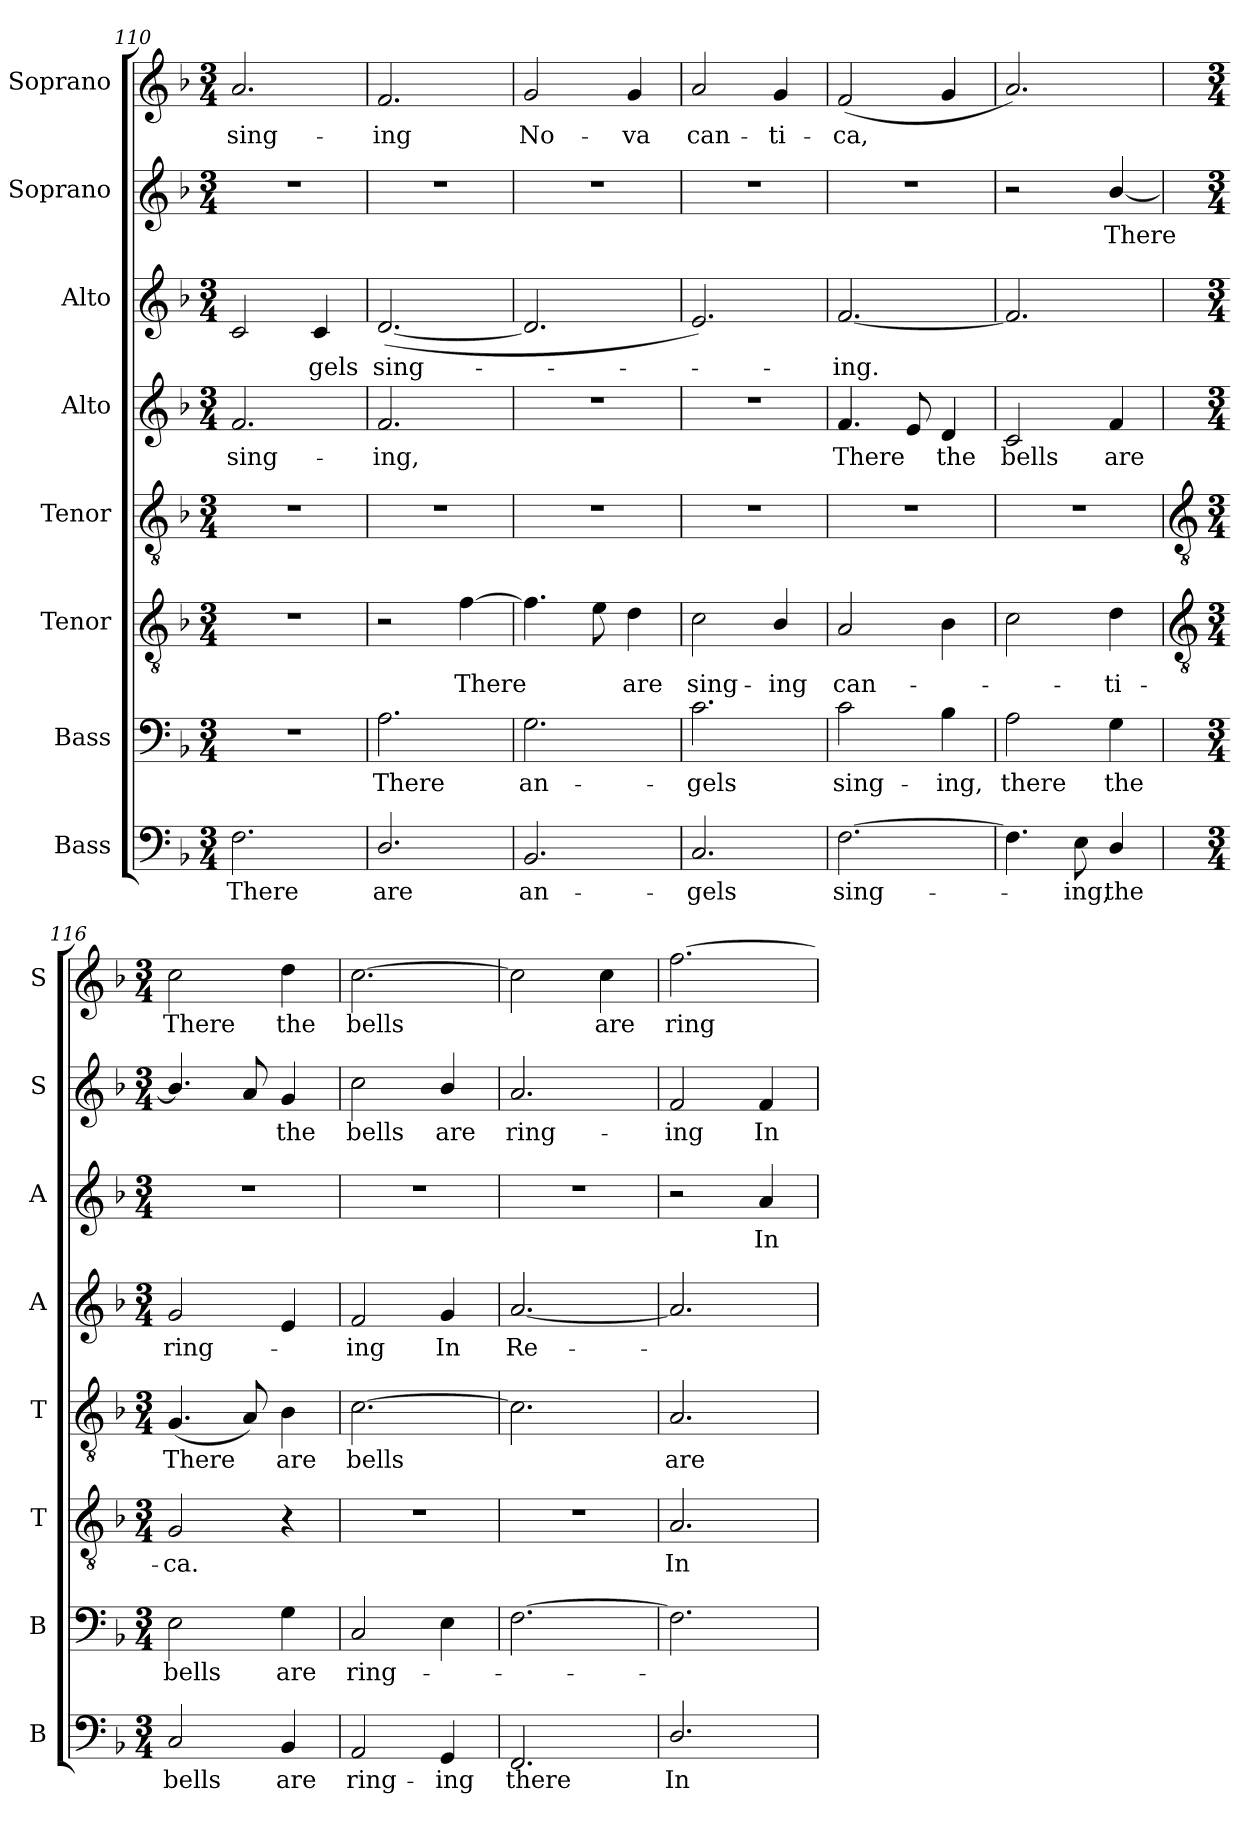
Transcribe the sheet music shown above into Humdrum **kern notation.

**kern	**text	**kern	**text	**kern	**text	**kern	**text	**kern	**text	**kern	**text	**kern	**text	**kern	**text
*part8	*part8	*part7	*part7	*part6	*part6	*part5	*part5	*part4	*part4	*part3	*part3	*part2	*part2	*part1	*part1
*staff8	*staff8	*staff7	*staff7	*staff6	*staff6	*staff5	*staff5	*staff4	*staff4	*staff3	*staff3	*staff2	*staff2	*staff1	*staff1
*I"Bass	*	*I"Bass	*	*I"Tenor	*	*I"Tenor	*	*I"Alto	*	*I"Alto	*	*I"Soprano	*	*I"Soprano	*
*I'B	*	*I'B	*	*I'T	*	*I'T	*	*I'A	*	*I'A	*	*I'S	*	*I'S	*
*clefF4	*	*clefF4	*	*clefGv2	*	*clefGv2	*	*clefG2	*	*clefG2	*	*clefG2	*	*clefG2	*
*k[b-]	*	*k[b-]	*	*k[b-]	*	*k[b-]	*	*k[b-]	*	*k[b-]	*	*k[b-]	*	*k[b-]	*
*F:	*	*F:	*	*F:	*	*F:	*	*F:	*	*F:	*	*F:	*	*F:	*
*M3/4	*	*M3/4	*	*M3/4	*	*M3/4	*	*M3/4	*	*M3/4	*	*M3/4	*	*M3/4	*
=110	=110	=110	=110	=110	=110	=110	=110	=110	=110	=110	=110	=110	=110	=110	=110
!	!LO:LY:b	!LO:N:vis=1	!	!LO:N:vis=1	!	!LO:N:vis=1	!	!	!LO:LY:b	!	!	!LO:N:vis=1	!	!	!LO:LY:b
2.F	There	2.r	.	2.r	.	2.r	.	2.f	sing-	2c	.	2.r	.	2.a	sing-
!	!	!	!	!	!	!	!	!	!	!	!LO:LY:b	!	!	!	!
.	.	.	.	.	.	.	.	.	.	4c	gels	.	.	.	.
=111	=111	=111	=111	=111	=111	=111	=111	=111	=111	=111	=111	=111	=111	=111	=111
!	!LO:LY:b	!	!LO:LY:b	!	!	!LO:N:vis=1	!	!	!LO:LY:b	!	!LO:LY:b	!LO:N:vis=1	!	!	!LO:LY:b
2.D/	are	2.A	There	2r	.	2.r	.	2.f	ing,	(<[2.d	-sing-	2.r	.	2.f	-ing
!	!	!	!	!	!LO:LY:b	!	!	!	!	!	!	!	!	!	!
.	.	.	.	[4f	There	.	.	.	.	.	.	.	.	.	.
=112	=112	=112	=112	=112	=112	=112	=112	=112	=112	=112	=112	=112	=112	=112	=112
!	!LO:LY:b	!	!LO:LY:b	!	!	!LO:N:vis=1	!	!LO:N:vis=1	!	!	!	!LO:N:vis=1	!	!	!LO:LY:b
2.BB-	-an-	2.G	an-	4.f]	.	2.r	.	2.r	.	2.d]	.	2.r	.	2g	No-
.	.	.	.	8e	.	.	.	.	.	.	.	.	.	.	.
!	!	!	!	!	!LO:LY:b	!	!	!	!	!	!	!	!	!	!LO:LY:b
.	.	.	.	4d	are	.	.	.	.	.	.	.	.	4g	-va
=113	=113	=113	=113	=113	=113	=113	=113	=113	=113	=113	=113	=113	=113	=113	=113
!	!LO:LY:b	!	!LO:LY:b	!	!LO:LY:b	!LO:N:vis=1	!	!LO:N:vis=1	!	!	!	!LO:N:vis=1	!	!	!LO:LY:b
2.C	gels	2.c	-gels	2c	sing-	2.r	.	2.r	.	2.e)	.	2.r	.	2a	can-
!	!	!	!	!	!LO:LY:b	!	!	!	!	!	!	!	!	!	!LO:LY:b
.	.	.	.	4B-/	-ing	.	.	.	.	.	.	.	.	4g	-ti-
=114	=114	=114	=114	=114	=114	=114	=114	=114	=114	=114	=114	=114	=114	=114	=114
!	!LO:LY:b	!	!LO:LY:b	!	!LO:LY:b	!LO:N:vis=1	!	!	!LO:LY:b	!	!LO:LY:b	!LO:N:vis=1	!	!	!LO:LY:b
[2.F	sing-	2c	sing-	2A	can-	2.r	.	4.f	There	[2.f	ing.	2.r	.	(<2f	-ca,
.	.	.	.	.	.	.	.	8e	.	.	.	.	.	.	.
!	!	!	!LO:LY:b	!	!	!	!	!	!LO:LY:b	!	!	!	!	!	!
.	.	4B-	-ing,	4B-	.	.	.	4d	the	.	.	.	.	4g	.
=115	=115	=115	=115	=115	=115	=115	=115	=115	=115	=115	=115	=115	=115	=115	=115
!	!	!	!LO:LY:b	!	!	!LO:N:vis=1	!	!	!LO:LY:b	!	!	!	!	!	!
4.F]	.	2A	there	2c	.	2.r	.	2c	bells	2.f]	.	2r	.	2.a)	.
!	!LO:LY:b	!	!	!	!	!	!	!	!	!	!	!	!	!	!
8E	ing,	.	.	.	.	.	.	.	.	.	.	.	.	.	.
!	!LO:LY:b	!	!LO:LY:b	!	!LO:LY:b	!	!	!	!LO:LY:b	!	!	!	!LO:LY:b	!	!
4D/	the	4G	the	4d	ti-	.	.	4f	are	.	.	[4b-/	There	.	.
!!LO:LB:g=z
=116	=116	=116	=116	=116	=116	=116	=116	=116	=116	=116	=116	=116	=116	=116	=116
*	*	*	*	*clefGv2	*	*clefGv2	*	*	*	*	*	*	*	*	*
*M3/4	*	*M3/4	*	*M3/4	*	*M3/4	*	*M3/4	*	*M3/4	*	*M3/4	*	*M3/4	*
!	!LO:LY:b	!	!LO:LY:b	!	!LO:LY:b	!	!LO:LY:b	!	!LO:LY:b	!LO:N:vis=1	!	!	!	!	!LO:LY:b
2C	bells	2E	bells	2G	ca.	(<4.G	-There	2g	ring-	2.r	.	4.b-/]	.	2cc	There
.	.	.	.	.	.	8A)	.	.	.	.	.	8a	.	.	.
!	!LO:LY:b	!	!LO:LY:b	!	!	!	!LO:LY:b	!	!	!	!	!	!LO:LY:b	!	!LO:LY:b
4BB-	are	4G	are	4r	.	4B-	are	4e	.	.	.	4g	the	4dd	the
=117	=117	=117	=117	=117	=117	=117	=117	=117	=117	=117	=117	=117	=117	=117	=117
!	!LO:LY:b	!	!LO:LY:b	!LO:N:vis=1	!	!	!LO:LY:b	!	!LO:LY:b	!LO:N:vis=1	!	!	!LO:LY:b	!	!LO:LY:b
2AA	ring-	2C	ring-	2.r	.	[2.c	bells	2f	ing	2.r	.	2cc	bells	[2.cc	bells
!	!LO:LY:b	!	!	!	!	!	!	!	!LO:LY:b	!	!	!	!LO:LY:b	!	!
4GG	-ing	4E	.	.	.	.	.	4g	In	.	.	4b-/	are	.	.
=118	=118	=118	=118	=118	=118	=118	=118	=118	=118	=118	=118	=118	=118	=118	=118
!	!LO:LY:b	!	!	!LO:N:vis=1	!	!	!	!	!LO:LY:b	!LO:N:vis=1	!	!	!LO:LY:b	!	!
2.FF	there	[2.F	.	2.r	.	2.c]	.	[2.a	Re-	2.r	.	2.a	ring-	2cc]	.
!	!	!	!	!	!	!	!	!	!	!	!	!	!	!	!LO:LY:b
.	.	.	.	.	.	.	.	.	.	.	.	.	.	4cc	are
=119	=119	=119	=119	=119	=119	=119	=119	=119	=119	=119	=119	=119	=119	=119	=119
!	!LO:LY:b	!	!	!	!LO:LY:b	!	!LO:LY:b	!	!	!	!	!	!LO:LY:b	!	!LO:LY:b
2.D/	In	2.F]	.	2.A	In	2.A	are	2.a]	.	2r	.	2f	ing	[2.ff	-ring-
!	!	!	!	!	!	!	!	!	!	!	!LO:LY:b	!	!LO:LY:b	!	!
.	.	.	.	.	.	.	.	.	.	4a	In	4f	In	.	.
=	=	=	=	=	=	=	=	=	=	=	=	=	=	=	=
*-	*-	*-	*-	*-	*-	*-	*-	*-	*-	*-	*-	*-	*-	*-	*-
